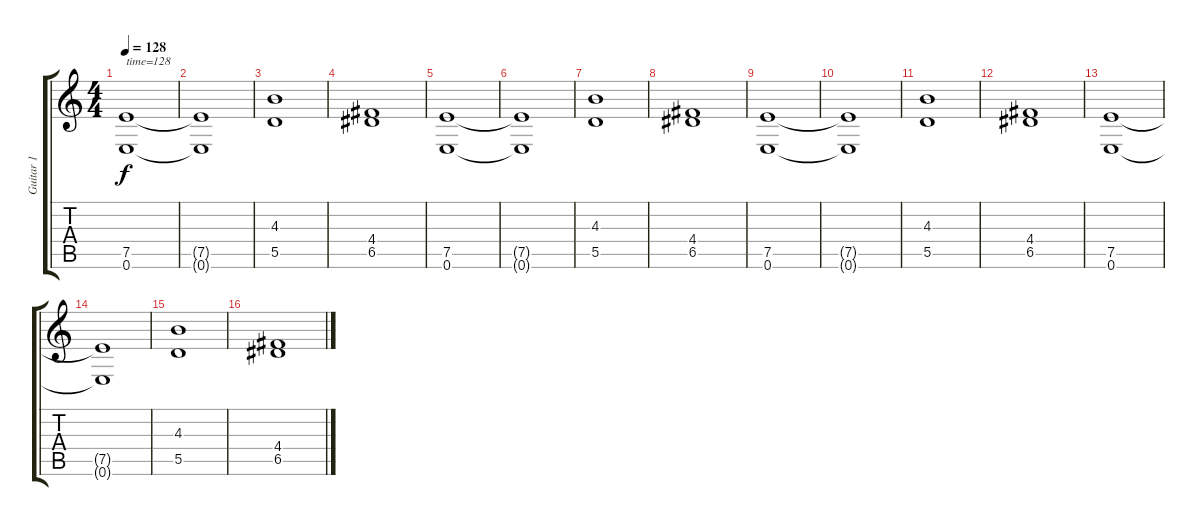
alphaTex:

\track ("Guitar 1" "Guitar 1") {instrument distortionguitar}
\staff {score tabs}
\tuning (E4 B3 G3 D3 A2 E2) {hide}
\ts (4 4)
\tempo 128
\clef g2
\ks c
(7.5 0.6).1{txt "time=128" dy f instrument distortionguitar} |
(7.5{t} 0.6{t}).1 |
(4.3 5.5).1 |
(4.4 6.5).1 |
(7.5 0.6).1 |
(7.5{t} 0.6{t}).1 |
(4.3 5.5).1 |
(4.4 6.5).1 |
(7.5 0.6).1 |
(7.5{t} 0.6{t}).1 |
(4.3 5.5).1 |
(4.4 6.5).1 |
(7.5 0.6).1 |
(7.5{t} 0.6{t}).1 |
(4.3 5.5).1 |
(4.4 6.5).1
